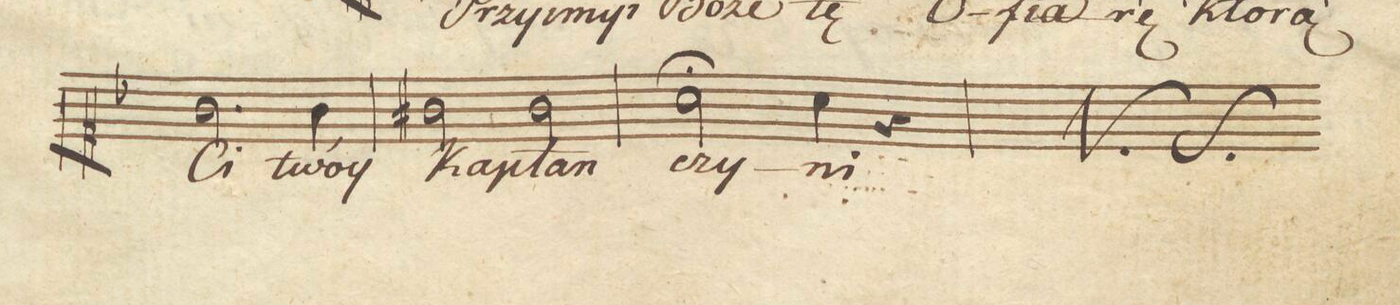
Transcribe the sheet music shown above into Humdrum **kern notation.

**kern	**text	**dynam
*I"Soprano.	*	*
*clefC1	*	*
*k[b-]	*	*
*met(c|)	*	*
*M2/2	*	*
2.g\	Ci	.
4g\	twóy	.
=7	=7	=7
2g#X\	kap-	.
2g#\	-łan	.
=8	=8	=8
2a;\	czy-	.
4a\	-ni	.
4r	.	.
=9	=9	=9
*-	*-	*-
